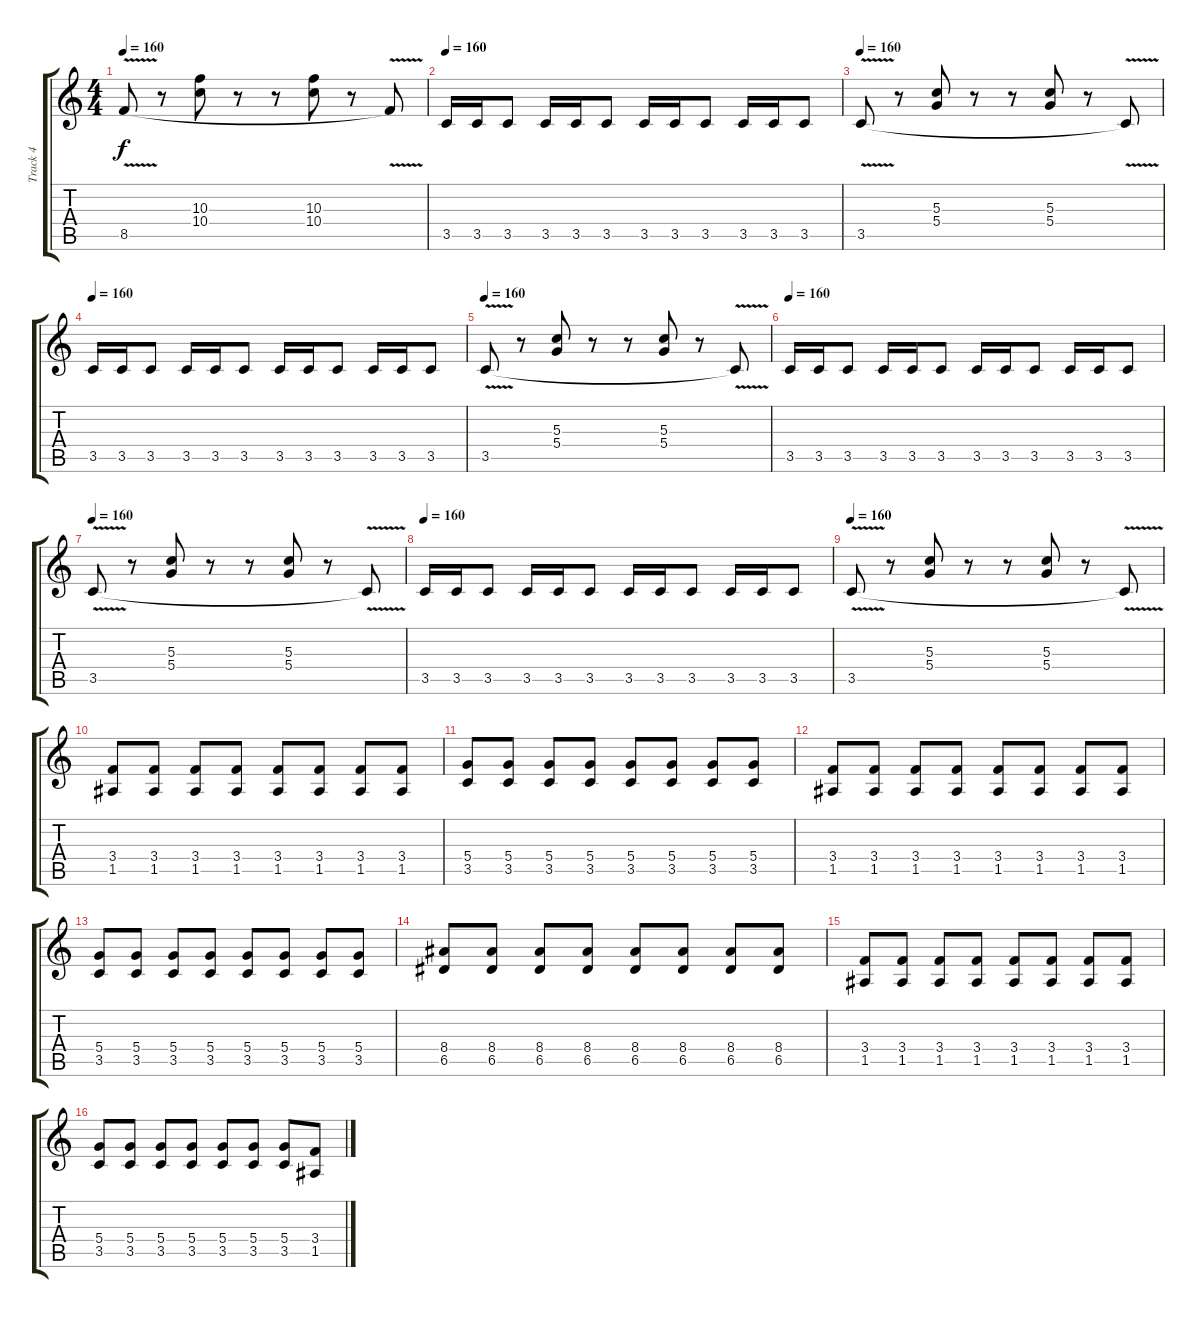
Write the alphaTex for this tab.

\track ("Track 4" "Track 4") {instrument distortionguitar}
\staff {score tabs}
\tuning (E4 B3 G3 D3 A2 E2) {hide}
\ts (4 4)
\tempo 160
\clef g2
\ks c
8.5{v}.8{dy f} r.8 (10.3 10.4).8 r.8 r.8 (10.3 10.4).8 r.8 8.5{t}.8 |
\tempo 160
3.5.16 3.5.16 3.5.8 3.5.16 3.5.16 3.5.8 3.5.16 3.5.16 3.5.8 3.5.16 3.5.16 3.5.8 |
\tempo 160
3.5{v}.8 r.8 (5.3 5.4).8 r.8 r.8 (5.3 5.4).8 r.8 3.5{t}.8 |
\tempo 160
3.5.16 3.5.16 3.5.8 3.5.16 3.5.16 3.5.8 3.5.16 3.5.16 3.5.8 3.5.16 3.5.16 3.5.8 |
\tempo 160
3.5{v}.8 r.8 (5.3 5.4).8 r.8 r.8 (5.3 5.4).8 r.8 3.5{t}.8 |
\tempo 160
3.5.16 3.5.16 3.5.8 3.5.16 3.5.16 3.5.8 3.5.16 3.5.16 3.5.8 3.5.16 3.5.16 3.5.8 |
\tempo 160
3.5{v}.8 r.8 (5.3 5.4).8 r.8 r.8 (5.3 5.4).8 r.8 3.5{t}.8 |
\tempo 160
3.5.16 3.5.16 3.5.8 3.5.16 3.5.16 3.5.8 3.5.16 3.5.16 3.5.8 3.5.16 3.5.16 3.5.8 |
\tempo 160
3.5{v}.8 r.8 (5.3 5.4).8 r.8 r.8 (5.3 5.4).8 r.8 3.5{t}.8 |
(3.4 1.5).8 (3.4 1.5).8 (3.4 1.5).8 (3.4 1.5).8 (3.4 1.5).8 (3.4 1.5).8 (3.4 1.5).8 (3.4 1.5).8 |
(5.4 3.5).8 (5.4 3.5).8 (5.4 3.5).8 (5.4 3.5).8 (5.4 3.5).8 (5.4 3.5).8 (5.4 3.5).8 (5.4 3.5).8 |
(3.4 1.5).8 (3.4 1.5).8 (3.4 1.5).8 (3.4 1.5).8 (3.4 1.5).8 (3.4 1.5).8 (3.4 1.5).8 (3.4 1.5).8 |
(5.4 3.5).8 (5.4 3.5).8 (5.4 3.5).8 (5.4 3.5).8 (5.4 3.5).8 (5.4 3.5).8 (5.4 3.5).8 (5.4 3.5).8 |
(8.4 6.5).8 (8.4 6.5).8 (8.4 6.5).8 (8.4 6.5).8 (8.4 6.5).8 (8.4 6.5).8 (8.4 6.5).8 (8.4 6.5).8 |
(3.4 1.5).8 (3.4 1.5).8 (3.4 1.5).8 (3.4 1.5).8 (3.4 1.5).8 (3.4 1.5).8 (3.4 1.5).8 (3.4 1.5).8 |
(5.4 3.5).8 (5.4 3.5).8 (5.4 3.5).8 (5.4 3.5).8 (5.4 3.5).8 (5.4 3.5).8 (5.4 3.5).8 (3.4 1.5).8
